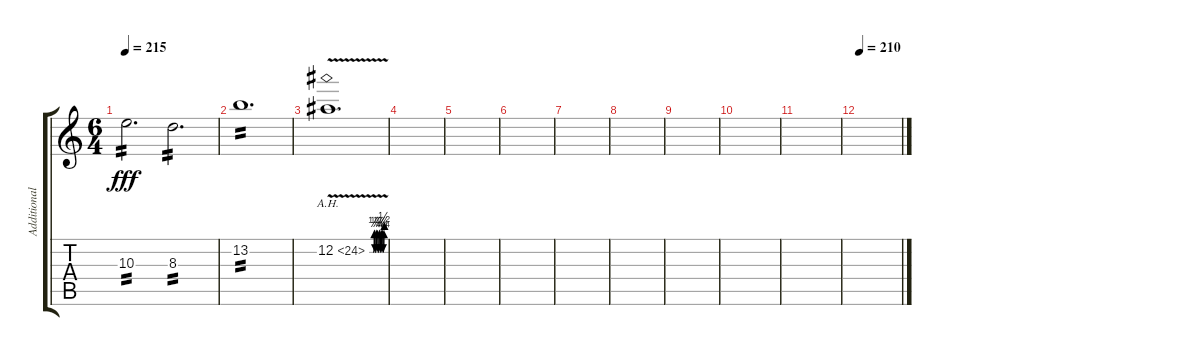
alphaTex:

\track ("Additional guitar" "Additional") {instrument distortionguitar}
\staff {score tabs}
\tuning (Eb4 Bb3 Gb3 Db3 Ab2 Eb2) {hide}
\ts (6 4)
\tempo 215
\clef g2
\ks c
10.3.2{d tp 2 dy fff} 8.3.2{d tp 2} |
13.2.1{d tp 2} |
12.2{be (custom 0 0 14 0 19 1 22 0 28 1 34 0 39 1 44 0 49 1 54 0 58 1 60 2) ah 12 v}.1{d} |
|
|
|
|
|
|
|
|
\tempo 210
